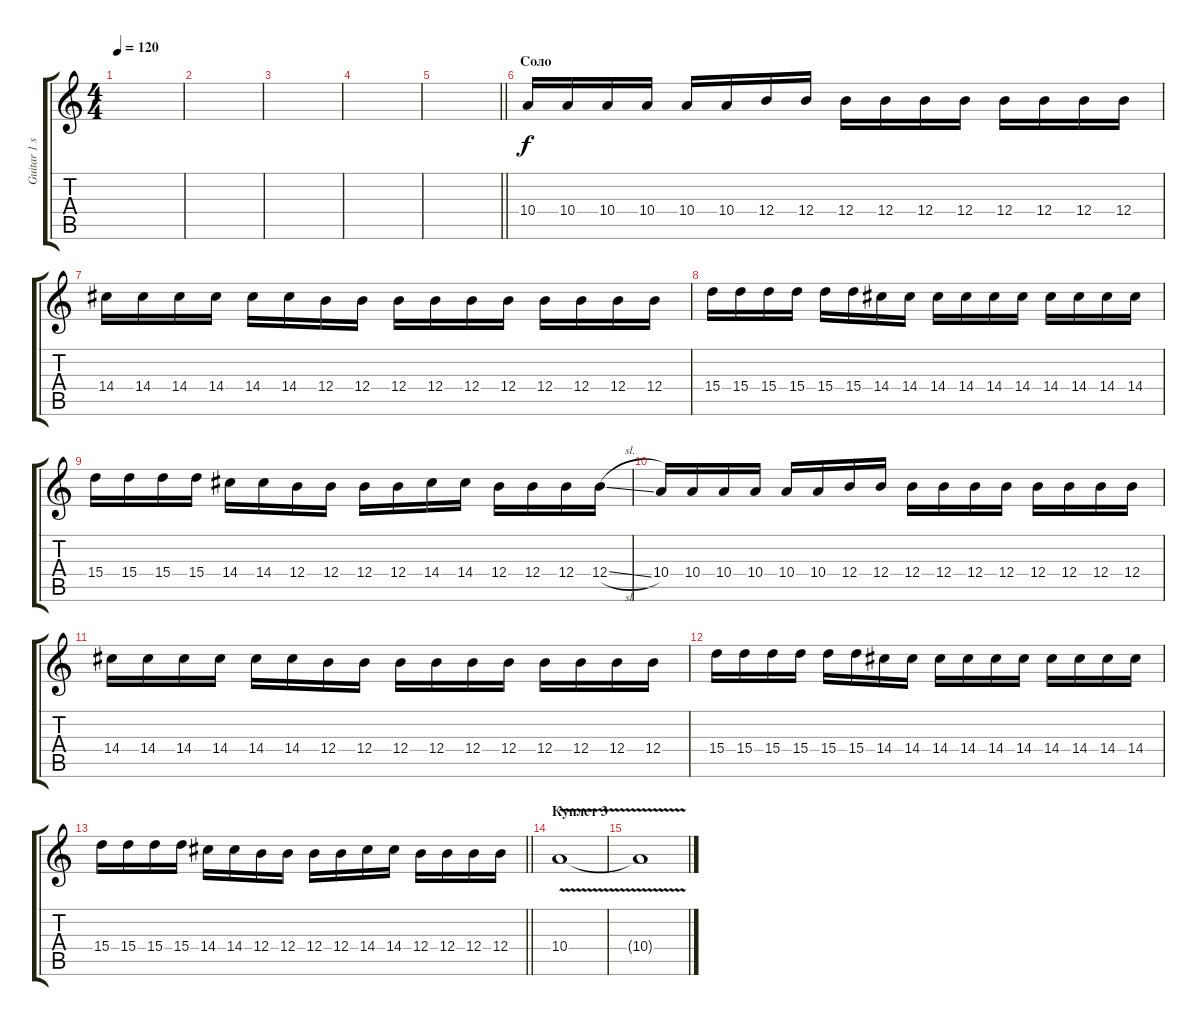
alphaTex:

\track ("Guitar 1 solo" "Guitar 1 s") {instrument overdrivenguitar}
\staff {score tabs}
\tuning (Db4 Ab3 E3 B2 Gb2 B1) {hide}
\ts (4 4)
\tempo 120
\clef g2
\ks c
|
|
|
|
\barLineRight lightlight
|
\section ("" "Соло")
10.4.16 10.4.16 10.4.16 10.4.16 10.4.16 10.4.16 12.4.16 12.4.16 12.4.16 12.4.16 12.4.16 12.4.16 12.4.16 12.4.16 12.4.16 12.4.16 |
14.4.16 14.4.16 14.4.16 14.4.16 14.4.16 14.4.16 12.4.16 12.4.16 12.4.16 12.4.16 12.4.16 12.4.16 12.4.16 12.4.16 12.4.16 12.4.16 |
15.4.16 15.4.16 15.4.16 15.4.16 15.4.16 15.4.16 14.4.16 14.4.16 14.4.16 14.4.16 14.4.16 14.4.16 14.4.16 14.4.16 14.4.16 14.4.16 |
15.4.16 15.4.16 15.4.16 15.4.16 14.4.16 14.4.16 12.4.16 12.4.16 12.4.16 12.4.16 14.4.16 14.4.16 12.4.16 12.4.16 12.4.16 12.4{sl}.16 |
10.4.16 10.4.16 10.4.16 10.4.16 10.4.16 10.4.16 12.4.16 12.4.16 12.4.16 12.4.16 12.4.16 12.4.16 12.4.16 12.4.16 12.4.16 12.4.16 |
14.4.16 14.4.16 14.4.16 14.4.16 14.4.16 14.4.16 12.4.16 12.4.16 12.4.16 12.4.16 12.4.16 12.4.16 12.4.16 12.4.16 12.4.16 12.4.16 |
15.4.16 15.4.16 15.4.16 15.4.16 15.4.16 15.4.16 14.4.16 14.4.16 14.4.16 14.4.16 14.4.16 14.4.16 14.4.16 14.4.16 14.4.16 14.4.16 |
\barLineRight lightlight
15.4.16 15.4.16 15.4.16 15.4.16 14.4.16 14.4.16 12.4.16 12.4.16 12.4.16 12.4.16 14.4.16 14.4.16 12.4.16 12.4.16 12.4.16 12.4.16 |
\section ("" "Куплет 3")
10.4{v}.1{volume 0} |
10.4{t}.1
